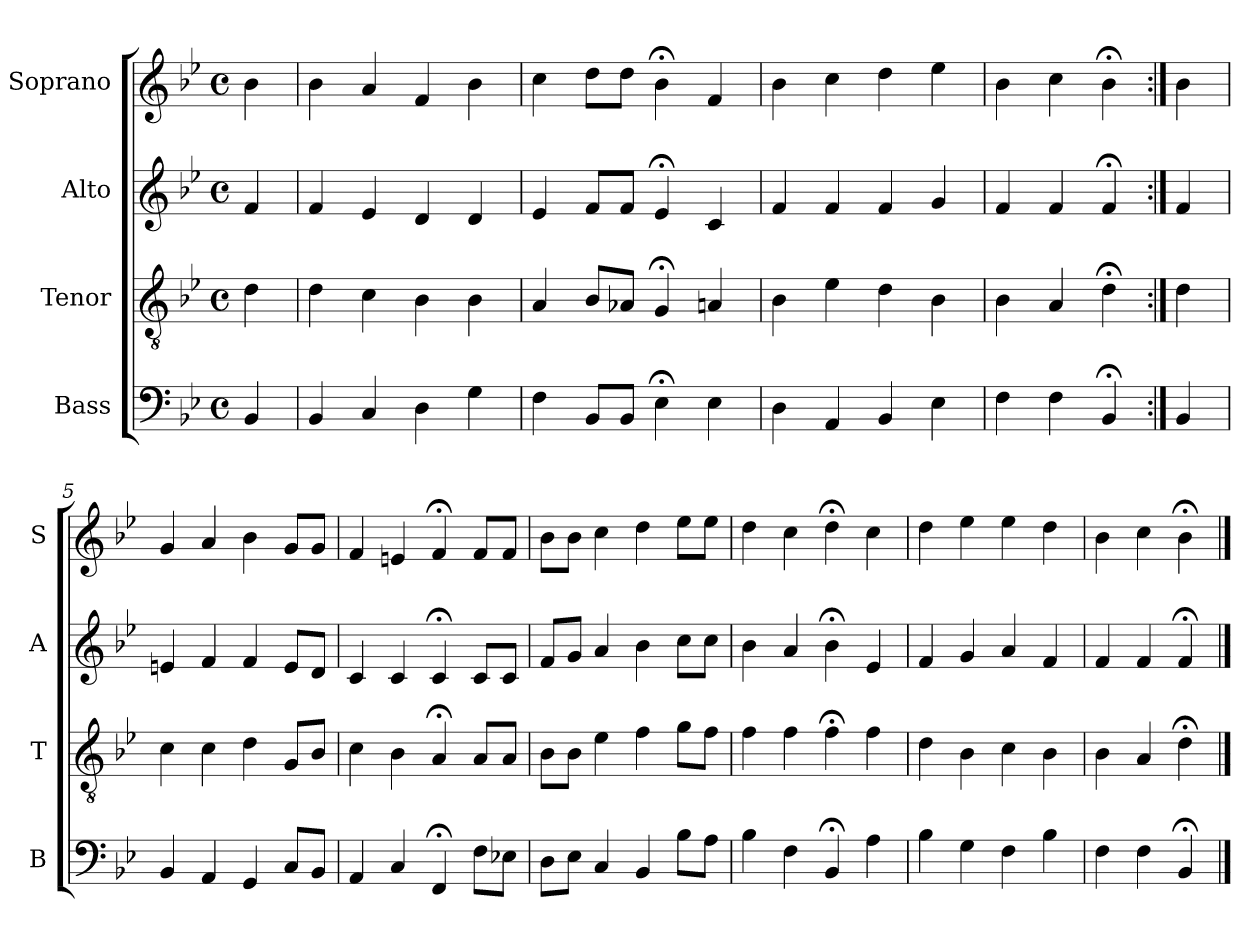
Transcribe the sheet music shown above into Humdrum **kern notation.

**kern	**kern	**kern	**kern
*part4	*part3	*part2	*part1
*staff4	*staff3	*staff2	*staff1
*I"Bass	*I"Tenor	*I"Alto	*I"Soprano
*I'B	*I'T	*I'A	*I'S
*clefF4	*clefGv2	*clefG2	*clefG2
*k[b-e-]	*k[b-e-]	*k[b-e-]	*k[b-e-]
*B-:	*B-:	*B-:	*B-:
*M4/4	*M4/4	*M4/4	*M4/4
*met(c)	*met(c)	*met(c)	*met(c)
*MM100	*MM100	*MM100	*MM100
=	=	=	=
4BB-	4d	4f	4b-
=1	=1	=1	=1
4BB-	4d	4f	4b-
4C	4c	4e-	4a
4D	4B-	4d	4f
4G	4B-	4d	4b-
=2	=2	=2	=2
4F	4A	4e-	4cc
8BB-L	8B-L	8fL	8ddL
8BB-J	8A-XJ	8fJ	8ddJ
4E-;<	4G;<	4e-;<	4b-;<
4E-	4An	4c	4f
=3	=3	=3	=3
4D	4B-	4f	4b-
4AA	4e-	4f	4cc
4BB-	4d	4f	4dd
4E-	4B-	4g	4ee-
=4	=4	=4	=4
4F	4B-	4f	4b-
4F	4A	4f	4cc
4BB-;<	4d;<	4f;<	4b-;<
=:|!	=:|!	=:|!	=:|!
4BB-	4d	4f	4b-
=5	=5	=5	=5
4BB-	4c	4en	4g
4AA	4c	4f	4a
4GG	4d	4f	4b-
8CL	8GL	8eL	8gL
8BB-J	8B-J	8dJ	8gJ
=6	=6	=6	=6
4AA	4c	4c	4f
4C	4B-	4c	4en
4FF;<	4A;<	4c;<	4f;<
8FL	8AL	8cL	8fL
8E-XJ	8AJ	8cJ	8fJ
=7	=7	=7	=7
8DL	8B-L	8fL	8b-L
8E-J	8B-J	8gJ	8b-J
4C	4e-	4a	4cc
4BB-	4f	4b-	4dd
8B-L	8gL	8ccL	8ee-L
8AJ	8fJ	8ccJ	8ee-J
=8	=8	=8	=8
4B-	4f	4b-	4dd
4F	4f	4a	4cc
4BB-;<	4f;<	4b-;<	4dd;<
4A	4f	4e-	4cc
=9	=9	=9	=9
4B-	4d	4f	4dd
4G	4B-	4g	4ee-
4F	4c	4a	4ee-
4B-	4B-	4f	4dd
=10	=10	=10	=10
4F	4B-	4f	4b-
4F	4A	4f	4cc
4BB-;<	4d;<	4f;<	4b-;<
==	==	==	==
*-	*-	*-	*-
